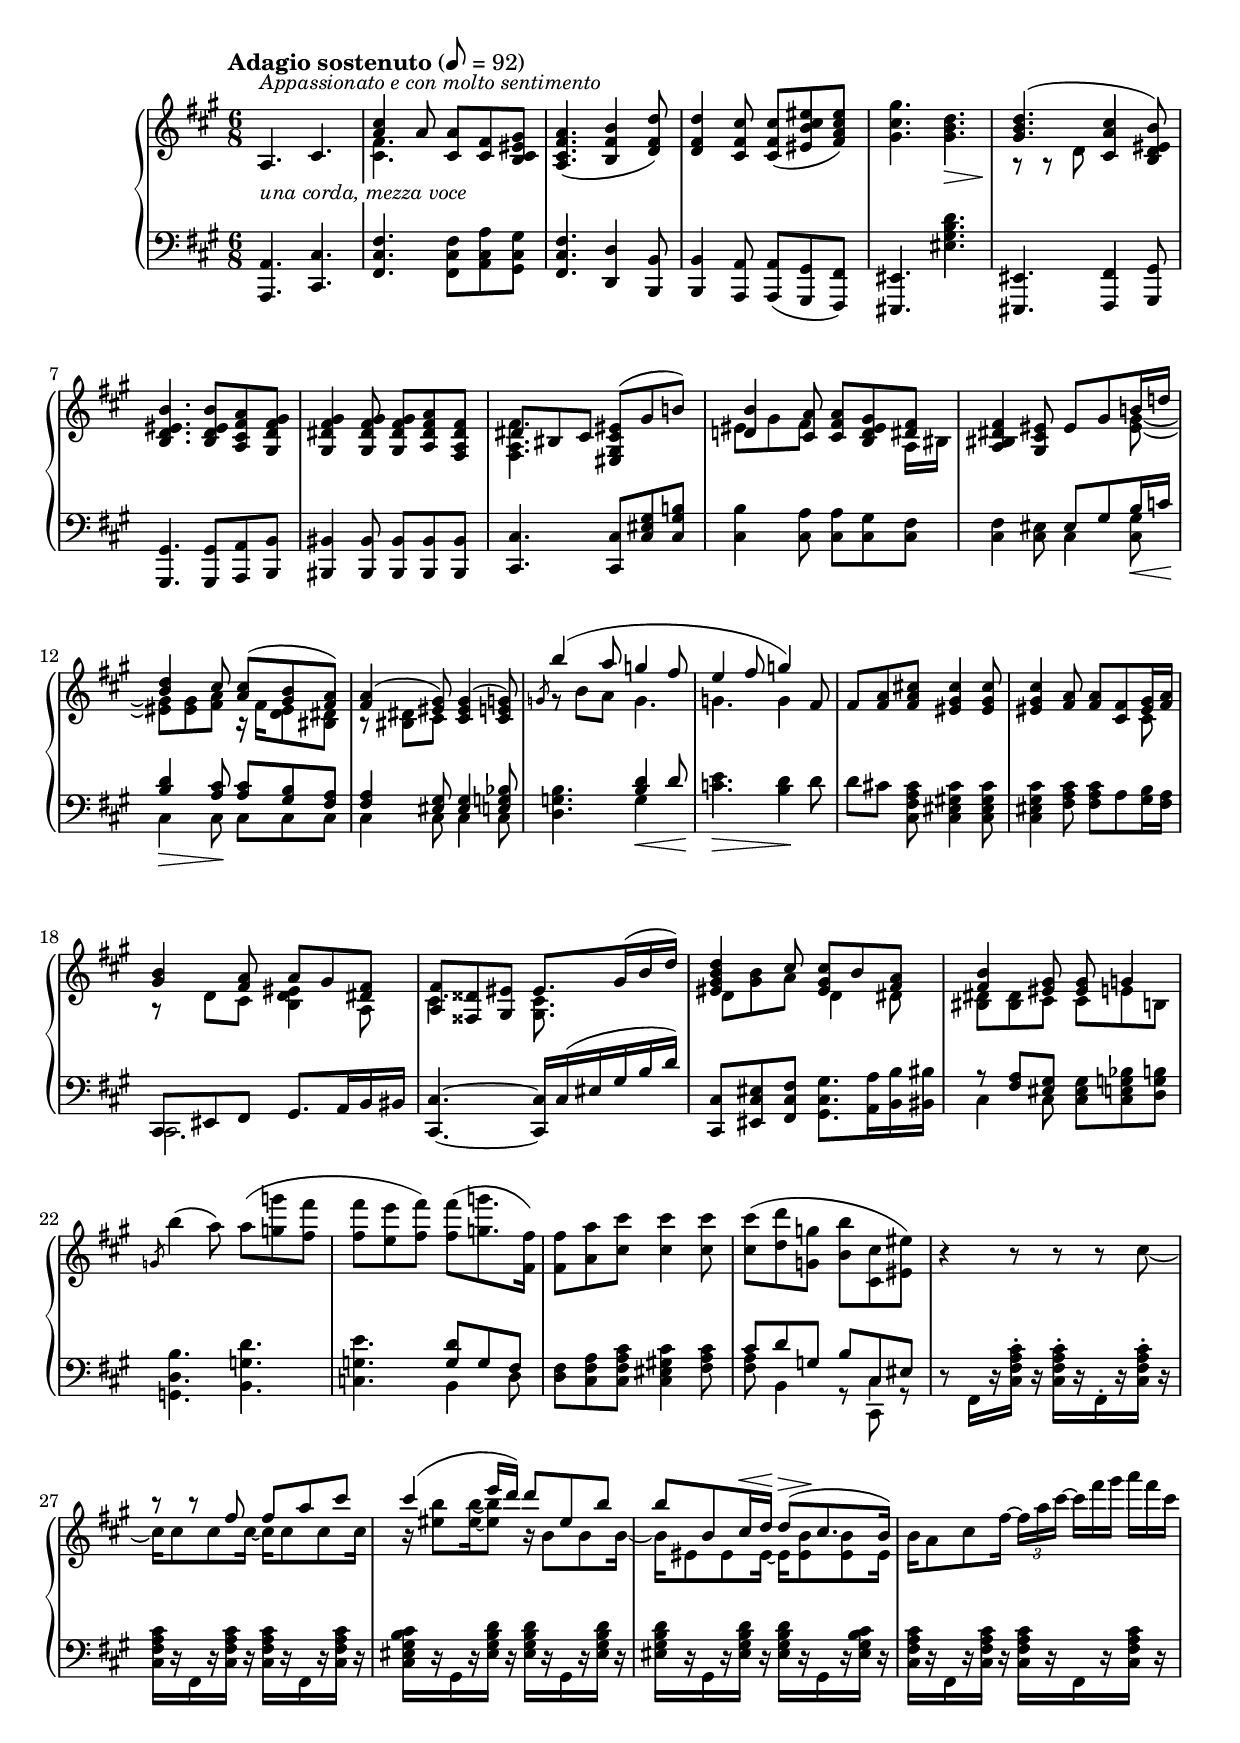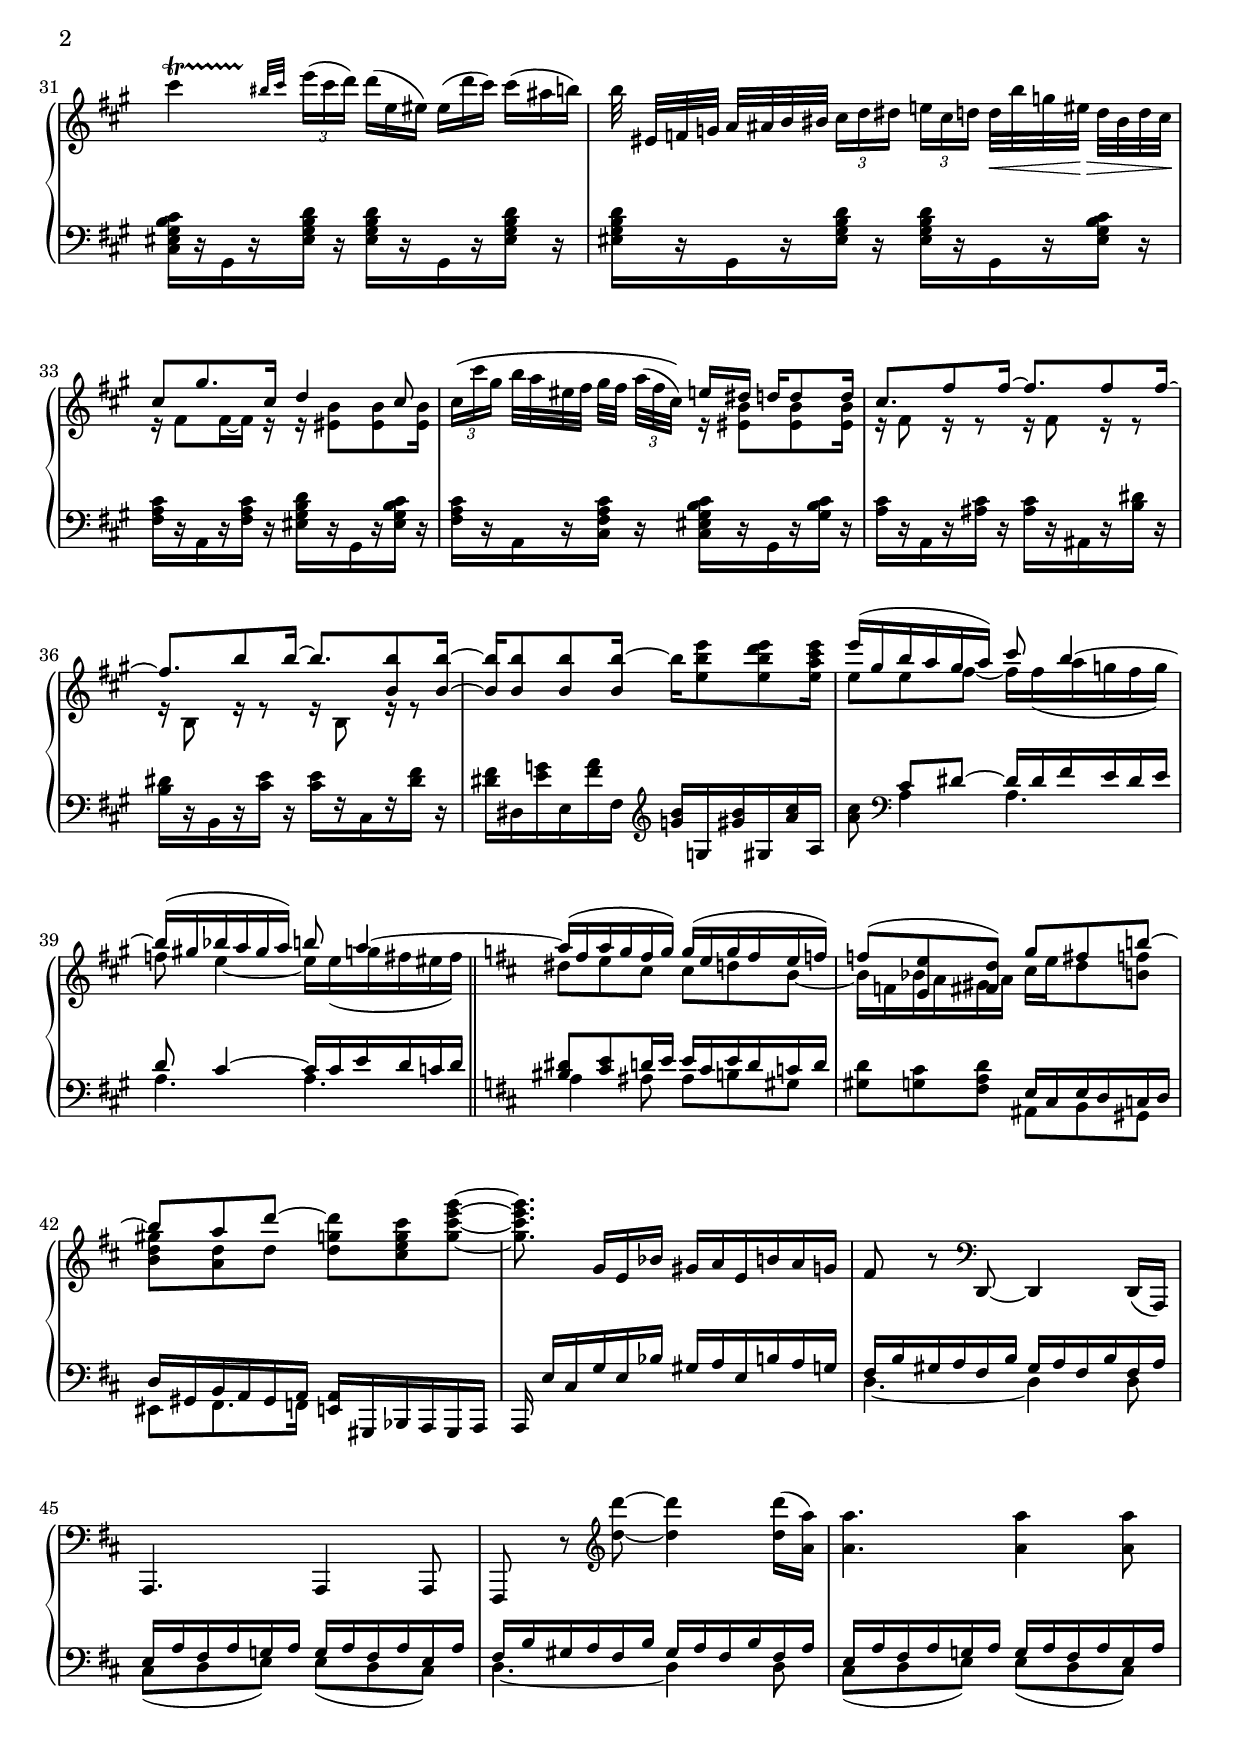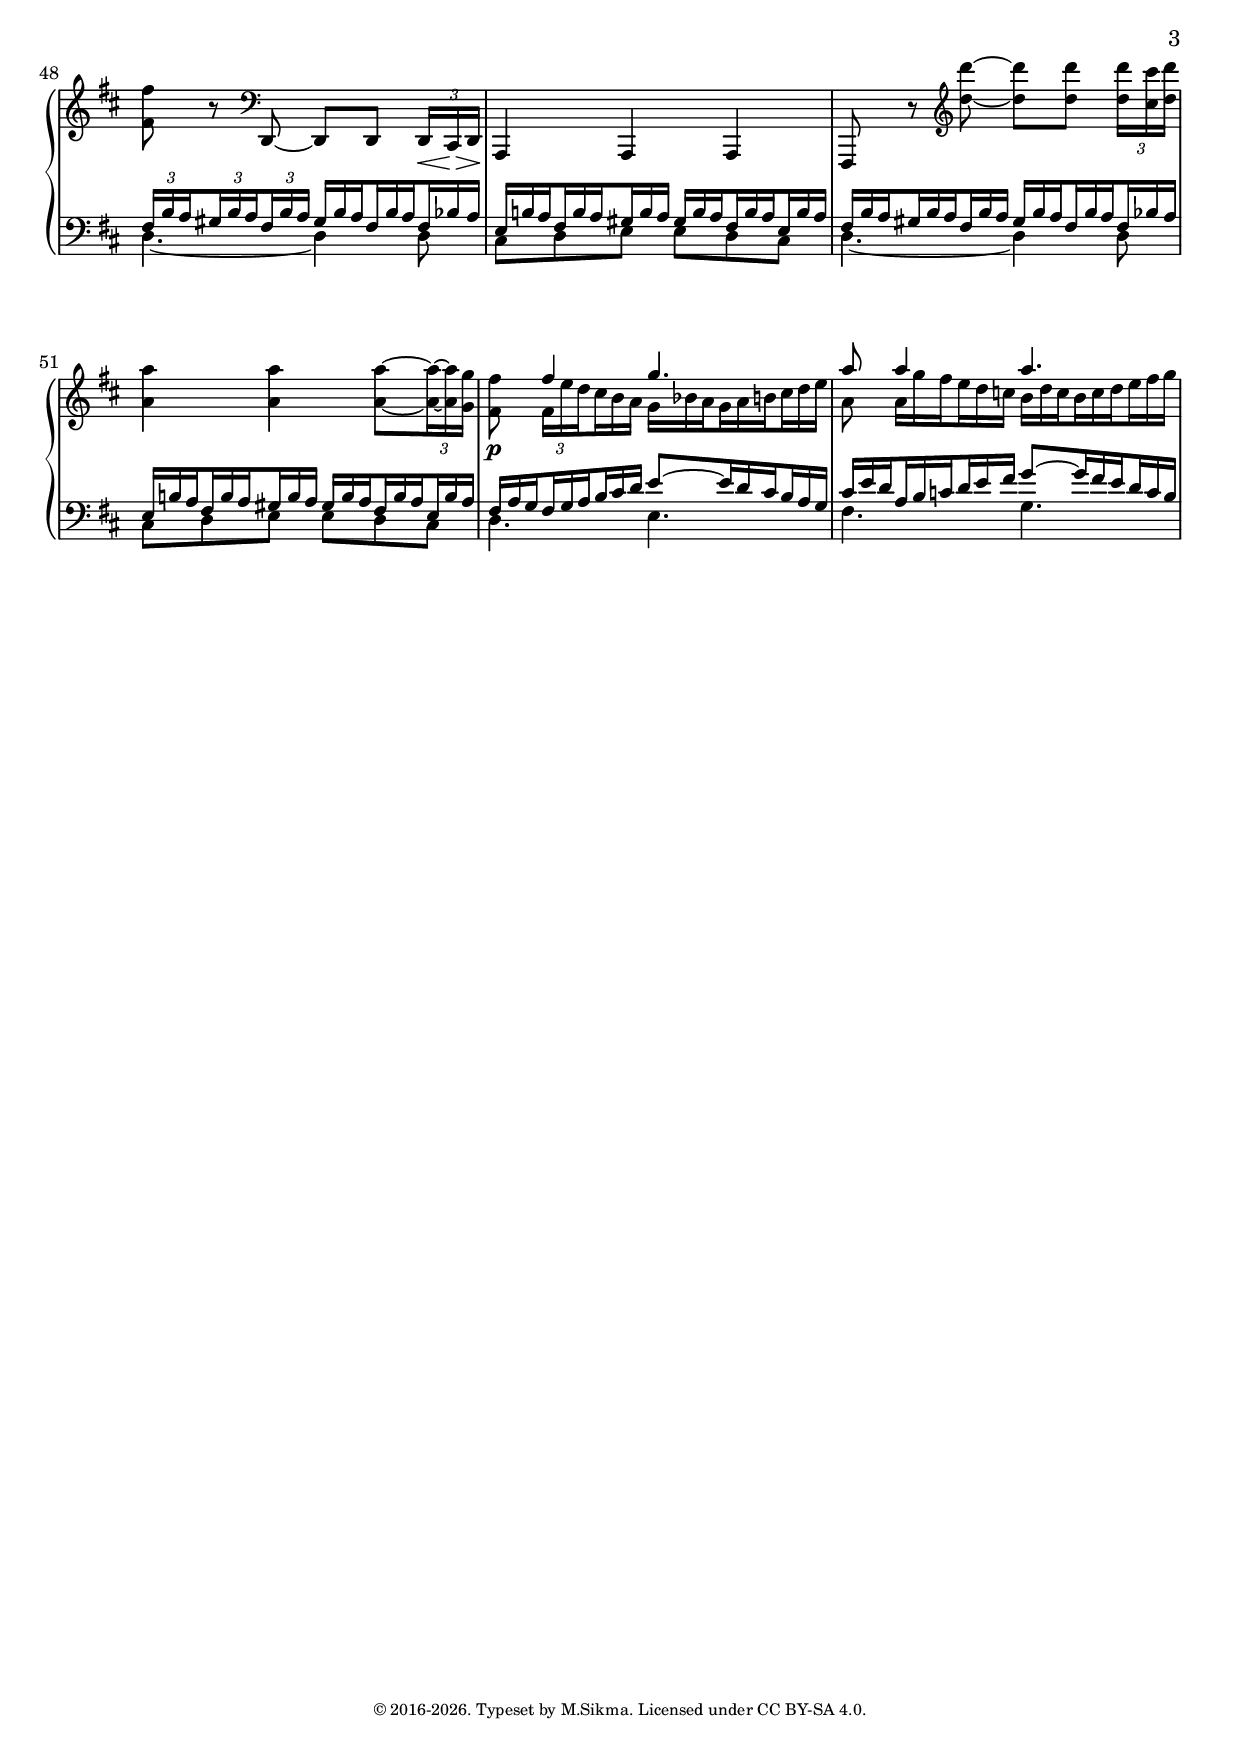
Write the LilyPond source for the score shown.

%===========================================================================
%    Piano Sonata Op.106 (L.Beethoven) - III
%===========================================================================
%
%    (C) 2016-2017, Michiel Sikma <michiel@sikma.org>
%    Licensed under CC BY-SA 4.0.
%
%---------------------------------------------------------------------------

\version "2.19.42"
\include "sonata-op106-includes.ily"

%---------------------------------------------------------------------------
%    III. Adagio sostenuto
%---------------------------------------------------------------------------

three-section-one = {
  \key fis \minor
  \time 6/8
  \tempo "Adagio sostenuto" 8 = 92
}

\bookpart {
  \paper {
    markup-system-spacing = \std-padding-page-n
    bookTitleMarkup = \std-title-markup-page-n-no-titles
  }
  \header {
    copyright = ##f
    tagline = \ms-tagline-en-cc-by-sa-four
  }
  \score {
    \new PianoStaff \with {
      \std-staff-spacing
    } <<
      \set PianoStaff.connectArpeggios = ##t
      %---------------------------------------------------------------------
      %    Right hand
      %---------------------------------------------------------------------
      \new Staff = "right" \with {
        \std-magnification
        \stdDynSize
        midiInstrument = "acoustic grand"
      } {
        \clef treble \relative c'' {
          \three-section-one
          a,4.^\markup { \italic "Appassionato e con molto sentimento" }_\markup { \whiteout { \italic "una corda, mezza voce" } }
          cis4. |
          <<
            \relative c'' {
              <a cis>4 a8 s4.
            }
            \\
            \relative c' {
              <cis fis>4. \stemUp
              <cis a'>8 <cis fis>8 <b cis eis gis>8
            }
          >> |
          <a cis fis a>4._( <b fis' b>4 <d fis d'>8) |
          4 <cis fis cis'>8 8_( <eis b' cis eis> <fis a cis eis>) |
          <gis cis gis'>4.
        }
        \relative c'' {
          <<
            {
              \stemDown <gis b d>4.\> \stemUp <gis d' b>4.\!^( <cis, a' cis>4 <b d eis b'>8) |
              4.
            }
            \\
            \relative c' {
              s4. | a8\rest a8\rest d8
            }
          >>
          <b d eis b'>8 <a cis fis a>8 <gis d' fis gis>8 |
          <gis dis' fis gis>4 8 8 <a dis fis a>8 <fis a dis fis>8 |
          <<
            \relative c' {
              % TODO shift these notes to the right
              dis8 bis cis
            }
            \\
            \relative c {
              <fis a fis'>4.
            }
          >>
          <eis gis cis eis>8^( gis' b!) |
          <<
            \relative c' {
              <d! b'>4 <cis a'>8
            }
            \\
            \relative c' {
              eis8-[ gis fis]
            }
          >>
          <<
            \relative c' {
              <cis fis a>8 <b d eis gis> <dis fis> |
              <a bis dis fis>4 <gis cis eis>8
              eis'8-[ gis b!16 d!] |
              <b d>4 cis8 <a cis>8^( <gis b>8 <fis a>8) |
              <fis a>4^( <eis gis>8) <cis eis gis>4^( <cis e g>8) |
              \slashedGrace g'8
              \once \override Slur.positions = #'(4.8 . 3.7)
              \once \override Slur.eccentricity = #0.75
              \once \override Slur.height-limit = #4.5
              b'4^( a8 g4 fis8 |
              e4 fis8 g4) fis,8 |
              fis8-[ <fis a> <fis a cis!>] <eis gis cis>4 8 |
              <<
                \relative c' {
                  <eis gis cis>4 <fis a>8 8-[ <cis fis>8 <eis gis>16 <fis a>16] |
                  <gis b>4 <fis a>8 a8-[ gis <dis fis>] |
                  <a fis'>8-[ <fisis disis'>8 <gis eis'>8] eis'8.-[ gis16^( b d]) |
                  <eis, gis b d>4 cis'8 <eis, gis cis>8 b' <fis a>8 |
                  <fis b>4 <eis gis>8 8 g4 |
                  \stemNeutral
                  \slashedGrace g8 b'4^( a8)
                  \once \override Slur.positions = #'(5.2 . 3.5)
                  \once \override Slur.height-limit = #4.5
                  \once \override Slur.eccentricity = #-1.05
                  a8^( <g g'>8 <fis fis'> | 8 <e e'> <fis fis'>)
                  % Todo fix slur
                  % Todo lower the dot
                  \once \override Slur.height-limit = #13.5
                  \once \override Slur.eccentricity = #0.25
                  \once \override Slur.positions = #'(6.0 . 4.3)
                  <fis fis'>^(
                  g8.
                  <fis, fis'>16) |
                  <fis fis'>8 <a a'>8 <cis cis'>8 4 8 |
                  \once \override Slur.height-limit = #4.5
                  <cis cis'>8^( <d d'> <g, g'> <b b'> <cis, cis'> <eis eis'>)
                }
                \\
                \relative c' {
                  s4 s8 s8 s8 cis8 |
                  a8\rest d8-[ cis] <b d eis>4 a8 |
                  cis4. <gis cis>8. s8. |
                  d'8-[ <gis b>8 a8] d,4 dis8 |
                  <bis dis>8 8 cis cis e b
                }
                \\
                \relative c'''' {
                  s2. |
                  s2. |
                  s2. |
                  s2. |
                  s2. |
                  s2. |
                  s8 s8 s8 s8
                  % Cheating a little bit here. We made this note a 4 instead of 8.
                  % This way it looks correctly. We only put this here because
                  % we need to move only this note's dot down one position.
                  \once \override Dots.extra-offset = #'(0 . -1)
                  \voiceOne
                  \stemDown
                  g4.
                }
              >> |
            }
            \\
            \relative c' {
              s8 s8 a16-[ bis] |
              s4 s8 s4 <eis_~ gis_~>8 |
              <eis! gis>8 <eis gis> <fis a>
              b,16\rest fis'16 <d eis>8 <bis dis>8 |
              b8\rest <bis dis>8-[ cis] s4. |
              g'8\rest b8 a g4. |
              g4. g4 s8 |
            }
          >> |
          r4 r8 r8 r8
          <<
            \relative c''' {
              s8 | b8\rest b8\rest fis8 fis a cis |
              \once \override Slur.height-limit = #4
              \once \override Slur.positions = #'(5.8 . 3.7)
              cis4^( e16-[ d]) d8 eis, b' |
              % todo: make these cresc/decresc a bit nicer
              b8 b, cis16^\< d\! d8^( cis8. b16)
            }
            \\
            \relative c'' {
              cis8_~ | cis16 8 8 16_~ 16 8 8 16 |
              b16\rest <eis b'>8 <eis_~ b'_~>16 8 b16\rest b8 8 b16_~ |
              b16 eis,8 8 eis16_~ 16^\> <eis b'>8\! 8 eis16
            }
          >> |
          b16 a8 cis fis16^~
          \tuplet 3/2 { fis16-[ a cis16^~] }
          \implicitTuplets
          \tuplet 3/2 { cis16-[ fis gis] }
          \tuplet 3/2 { a-[ fis cis] } |
          \afterGrace cis4\startTrillSpan { bis32\stopTrillSpan cis }
          \explicitTuplets
          \tuplet 3/2 { e16-[^( cis d)] }
          \implicitTuplets
          \tuplet 3/2 { d16-[^( e, eis)] }
          \tuplet 3/2 { eis16-[^( d' cis)] }
          \tuplet 3/2 { cis16-[^( ais b]) } |
          b32
          eis,,32-[ f g] a-[ ais b bis]
          \explicitTuplets
          \tuplet 3/2 { cis16-[ d dis] }
          \tuplet 3/2 { e!16-[ cis d] }
          d32-[\< b' g eis]\!\> d-[ bis d cis]\! |
          <<
            \relative c'' {
              \override Tie.minimum-length = #2.5
              cis8 gis'8. cis,16 d4 cis8 |
              \tupletDown
              \stemNeutral
              \tuplet 3/2 { cis16-[^\( cis' gis] }
              b32-[ a eis fis]
              gis-[ fis]
              \tuplet 3/2 { a-[^( fis cis]^)\) }
              \stemUp
              e16-[ dis] d16-[ 8 16] |
              cis8.-[ fis8 16]^~ 8.-[ 8 16]^~ |
              8.-[ b8 16]^~ 8.-[ <b, b'>8 <b^~ b'^~>16] |
              <b b'>16-[ 8 8 <b b'^~>16]
              \stemNeutral
              b'16 <e, b' e>8
              % Note: Henle has an extra neutral on d, but I don't see the need.
              <e b' d e>8
              <e a cis e>16 |
              \stemUp
              e'16-[^( gis, b a gis a]) cis8 b4^~ |
              b16^( gis! bes a gis a) b8
              % todo: make tie nicer
              a4^~ |
              a16^( fis a g fis g) g^( e g fis e f) |
              f8^( <e, e'> <fis d'>) g' fis b!^~ |
              b8 a d^~ \stemNeutral <d, g d'> <cis e g cis> <g'_~ cis_~ e^~ g^~> |
              8. g,16-[ e bes'] gis-[ a e b' a g]
            }
            \\
            \relative c' {
              e16\rest fis8 fis16_~ fis16 e16\rest e16\rest <eis b'>8 8 16 |
              \noBreak
              s4. e16\rest <eis b'>8 8 16 |
              e16\rest fis8 e16\rest e8\rest e16\rest fis8 e16\rest e8\rest |
              e16\rest b8 e16\rest e8\rest e16\rest b8 e16\rest e8\rest |
              s2. |
              e'8 e fis_~ fis16 16_( a g fis g) |
              f8 e4_~ e16 e_( g fis eis fis) |
              \bar "||"
              \key b \minor
              dis8 e cis cis d b_~ |
              b16 f bes a gis a cis e d8 <b f'> |
              <b d gis>8 <a d>
              % Note: first edition ties the following to to the next d.
              % Henle notes this is probably an engraving error.
              d s4. |
            }
          >> |
          fis,8 r8 \clef bass
          d,,8_~ d4 d16_( a) |
          a4. a4 a8 |
          fis8 r8 \clef treble
          <d''''_~ d'^~>8 <d d'>4 <d d'>16^( <a a'>) |
          <a a'>4. 4 8 |
          <fis fis'>8 r8 \clef bass
          d,,8_~ d8-[ d8] \tuplet 3/2 { d16\< cis\> d\! } |
          a4 4 4 |
          fis8 r8 \clef treble
          <d''''_~ d'^~>8 <d d'>8-[ <d d'>8] \tuplet 3/2 { <d d'>16 <cis cis'> <d d'> } |
          \hideTupletBracket
          <a a'>4 4 <a_~ a'^~>8 \tuplet 3/2 { <a_~ a'^~>16 16 <g g'> } |
          <fis fis'>8\p
          <<
            \relative c'' {
              fis4 g4. |
              a8 a4 a4. |
            }
            \\
            \relative c' {
              \hideTupletBracket
              \set subdivideBeams = ##t
              \tuplet 3/2 { fis16 e' d }
              \implicitTuplets
              \tuplet 3/2 { cis b a }
              \tuplet 3/2 { g bes a }
              \tuplet 3/2 { g a b }
              \tuplet 3/2 { cis d e } |
              a,8\noBeam
              \tuplet 3/2 { a16 g' fis }
              \tuplet 3/2 { e d c }
              \tuplet 3/2 { b d c }
              \tuplet 3/2 { b c d }
              \tuplet 3/2 { e fis g }
            }
          >>
        }
      }
      %---------------------------------------------------------------------
      %    Left hand
      %---------------------------------------------------------------------
      \new Staff = "left" \with {
        \std-magnification
        \stdDynSize
        midiInstrument = "acoustic grand"
      } {
        \clef bass \relative c, {
          \three-section-one
          <a a'>4. <cis cis'>4. |
          <fis cis' fis>4. \stemDown <fis cis' fis>8 <a cis a'>8 <gis cis gis'>8 |
          \stemUp <fis cis' fis>4.
          \stemNeutral
          <d d'>4 <b b'>8 | 4 <a a'>8 8_( <gis gis'> <fis fis'>) |
          <eis eis'>4. <eis''! gis b d>4. |
          <eis,, eis'>4. <fis fis'>4 <gis gis'>8 |
          <gis gis'>4. <gis gis'>8 <a a'>8 <b b'>8 |
          <bis bis'>4 8 8 8 8 |
          <cis cis'>4. <cis cis'>8 <cis' eis gis>8 <cis gis' b!>8 |
          <cis b'>4 <cis a'>8 8 <cis gis'> <cis fis> |
          4 <cis eis>8
          <<
            \relative c {
              eis8 gis b16 c16 |
              <b d>4 <a cis>8 8 <gis b>8 <fis a>8 |
              4 <eis gis>8 4 <e g bes>8
            }
            \\
            \relative c {
              cis4 <cis gis'>8\< |
              cis4\> 8\! 8 8 8 |
              4 8 4 8
            }
          >> |
          <d g b>4.
          <<
            \relative c' {
              <b d>4 d8
            }
            \\
            \relative c' {
              g4\< s8 |
              <c e>4.\> <b d>4\! d8
            }
          >> |
          d'8-[ cis!8] <cis, fis a cis>8 <cis eis gis! cis>4 8 |
          <cis eis gis cis>4 <fis a cis>8 8-[ a <gis b>16 <fis a>16] |
          <<
            \relative c, {
              cis8 eis fis gis8.-[ a16 b bis] |
              s2. |
              s2. |
              a'8\rest <a fis>8-[ <eis gis>] s4. |
              s2. |
              s4. <g d'>8 g fis |
              s2. |
              cis'8 d g, b cis, eis
            }
            \\
            \relative c, {
              % Note: purposely left un-merged.
              cis2. |
              \stemNeutral
              <cis_~ cis'^~>4. 16-[ cis'^( eis gis b d)] |
              <cis,, cis'>8 <eis cis' eis>8 <fis cis' fis>8
              <gis cis gis'>8.-[ <a a'>16 <b b'>16 <bis bis'>16] |
              \stemDown cis4 cis8 <cis eis gis>8 <cis e g bes>8 <d g b>8 |
              <g, d' b'>4. <b g' d'>4. |
              <c g' e'>4.
              b4 d8 |
              <d fis>8 <cis fis a>8 <cis fis a cis>8 <cis eis gis! cis>4 <fis a cis>8 |
              <fis a>8 b,4 g8\rest s8 g8\rest
            }
            \\
            \relative c {
              s2. |
              s2. |
              s2. |
              s2. |
              s2. |
              s2. |
              s2. |
              s4 s8 s8 \voiceOne \stemDown
              \once \override Voice.Stem.length = #3.8
              cis4
            }
            \\
            \relative c, {
              s2. |
              s2. |
              s2. |
              s2. |
              s2. |
              s2. |
              s2. |
              s4 s8 s8 \voiceOne \stemDown cis8
            }
          >> |
          r8
          % Exactly as original edition.
          fis,16-[ r16 <cis' fis a cis>16-.] r16
          <cis fis a cis>16-.-[ r16 fis,16-. r16 <cis' fis a cis>16-.] r16 |
          <cis fis a cis>16-[ r16 fis,16 r16 <cis' fis a cis>16] r16
          <cis fis a cis>16-[ r16 fis,16 r16 <cis' fis a cis>16] r16 |
          <cis eis gis b cis>16-[ r16 gis16 r16 <eis' gis b d>16] r16
          <eis gis b d>16-[ r16 gis,16 r16 <eis' gis b d>16] r16 |
          <eis gis b d>16-[ r16 gis,16 r16 <eis' gis b d>16] r16
          <eis gis b d>16-[ r16 gis,16 r16 <eis' gis b cis>16] r16 |
          <cis fis a cis>16-[ r16 fis,16 r16 <cis' fis a cis>16] r16
          <cis fis a cis>16-[ r16 fis,16 r16 <cis' fis a cis>16] r16 |
          <cis eis gis b cis>16-[ r16 gis16 r16 <eis' gis b d>16] r16
          <eis gis b d>16-[ r16 gis,16 r16 <eis' gis b d>16] r16 |
          <eis gis b d>16-[ r16 gis,16 r16 <eis' gis b d>16] r16
          <eis gis b d>16-[ r16 gis,16 r16 <eis' gis b cis>16] r16 |
          <fis a cis>16-[ r16 a,16 r16 <fis' a cis>16] r16
          <eis gis b d>16-[ r16 gis,16 r16 <eis' gis b cis>16] r16 |
          <fis a cis>16-[ r16 a,16 r16 <cis fis a cis>16] r16
          <cis eis gis b cis>16-[ r16 gis16 r16 <gis' b cis>16] r16 |
          <a cis>16-[ r16 a, r16 <ais' cis>16] r16
          <ais cis>16-[ r16 ais, r16 <b' dis>16] r16 |
          <b dis>16-[ r16 b, r16 <cis' e>16] r16
          <cis e>16-[ r16 cis, r16 <dis' fis>16] r16 |
          <dis fis>16-[ dis, <e' g> e, <fis' a>16 fis,]
          \clef treble
          <g' b>16-[ g, <gis' b> gis, <a' cis> a,] |
          <a' cis>8
          % Note: first edition stays in treble a bit longer.
          % Either is usable.
          \clef bass
          <<
            \relative c' {
              cis8 dis^~ dis16 dis fis e dis e |
              d8 cis4^~ cis16 cis e d c d |
              \key b \minor
              <bis dis>8-[ <cis e> d16 e] e16 cis e d c d |
              s4. e,16 cis e d c d |
              d gis, b a gis a <a e> gis, bes a gis a |
              a16 e''-[ cis g' e bes'] gis-[ a e b' a g] |
              fis b gis a fis b gis a fis b fis a |
              e a fis a g! a g a fis a e a |
              fis b gis a fis b gis a fis b fis a |
              e a fis a g! a g a fis a e a |
              \set subdivideBeams = ##t
              \hideTupletBracket
              \explicitTuplets
              \tuplet 3/2 { fis b a }
              \tuplet 3/2 { gis b a }
              \tuplet 3/2 { fis b a }
              \implicitTuplets
              \tuplet 3/2 { gis b a }
              \tuplet 3/2 { fis b a }
              \tuplet 3/2 { fis bes a }
              |
              \tuplet 3/2 { e b'! a }
              \tuplet 3/2 { fis b a }
              \tuplet 3/2 { gis b a }
              \tuplet 3/2 { gis b a }
              \tuplet 3/2 { fis b a }
              \tuplet 3/2 { e b' a }
              |
              \tuplet 3/2 { fis b a }
              \tuplet 3/2 { gis b a }
              \tuplet 3/2 { fis b a }
              \tuplet 3/2 { gis b a }
              \tuplet 3/2 { fis b a }
              \tuplet 3/2 { fis bes a }
              |
              \tuplet 3/2 { e b'! a }
              \tuplet 3/2 { fis b a }
              \tuplet 3/2 { gis b a }
              \tuplet 3/2 { gis b a }
              \tuplet 3/2 { fis b a }
              \tuplet 3/2 { e b' a }
              |
              \tuplet 3/2 { fis16 a g }
              \tuplet 3/2 { fis g a }
              \tuplet 3/2 { b cis d }
              e8^~
              \tuplet 3/2 { e16 d cis }
              \tuplet 3/2 { b a g }
              |
              \tuplet 3/2 { cis e d }
              \tuplet 3/2 { a b c }
              \tuplet 3/2 { d e fis }
              g8^~
              \tuplet 3/2 { g16 fis e }
              \tuplet 3/2 { d c b }
            }
            \\
            \relative c' {
              a4 a4. |
              a4. a4. |
              a4 ais8 8 b gis |
              <gis d'>8 <g cis> <fis a d> ais,8 b gis |
              eis8 fis8. f16 s4 s8 |
              s2. |
              d'4._~ d4 d8 |
              cis8_( d e) e_( d cis) |
              d4._~ d4 d8 |
              cis8_( d e) e_( d cis) |
              d4._~ d4 d8 |
              cis8 d e e d cis |
              d4._~ d4 d8 |
              cis8 d e e d cis |
              d4. e4. |
              fis4. g4. |
            }
          >>
        }
      }
    >>
    \layout {
      \context {
        \Score
        % Set the score to a default note value of one crotchet.
        \override SpacingSpanner.common-shortest-duration = #(ly:make-moment 1/16)
        \consists #Span_stem_engraver
      }
    }
    \midi {
      \tempo 4 = 60
    }
  }
}
